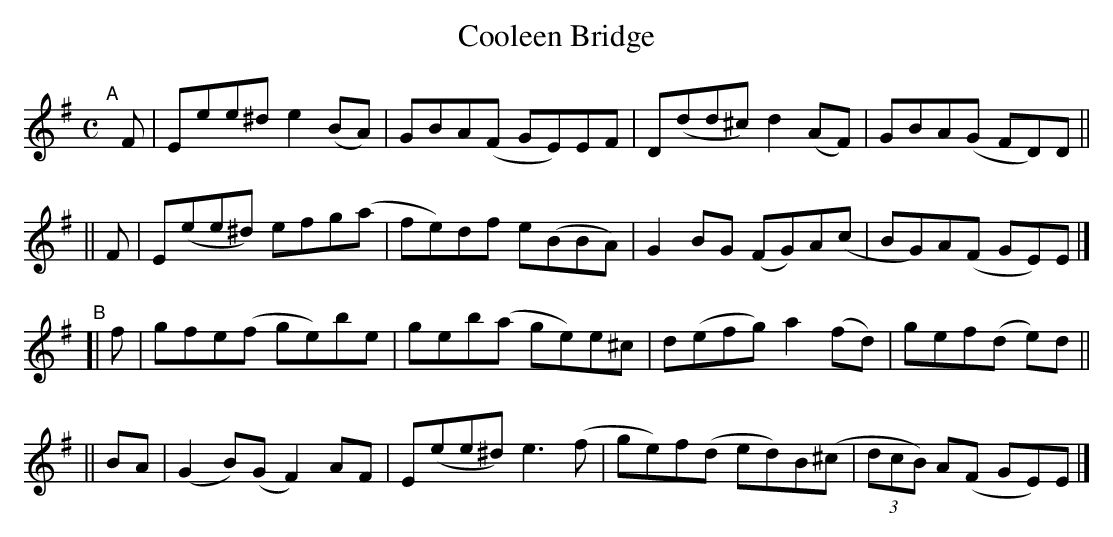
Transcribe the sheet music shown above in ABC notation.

X:1
T: Cooleen Bridge
M: C
L: 1/8
K: Em
"^A"[|]\
   F | Eee^d e2(BA) | GBA(F GE)EF | D(dd^c) d2(AF) | GBA(G FD)D ||
|| F | E(ee^d) efg(a | fe)df e(BBA) | G2BG (FG)A(c | BG)A(F GE)E |]
"^B"\
[| f | gfe(f ge)be | geb(a ge)e^c | d(efg) a2(fd) | gef(d e)d ||
||BA | (G2B)(G F2)AF | E(ee^d) e3(f | ge)f(d ed)B(^c | (3dcB) A(F GE)E |]
